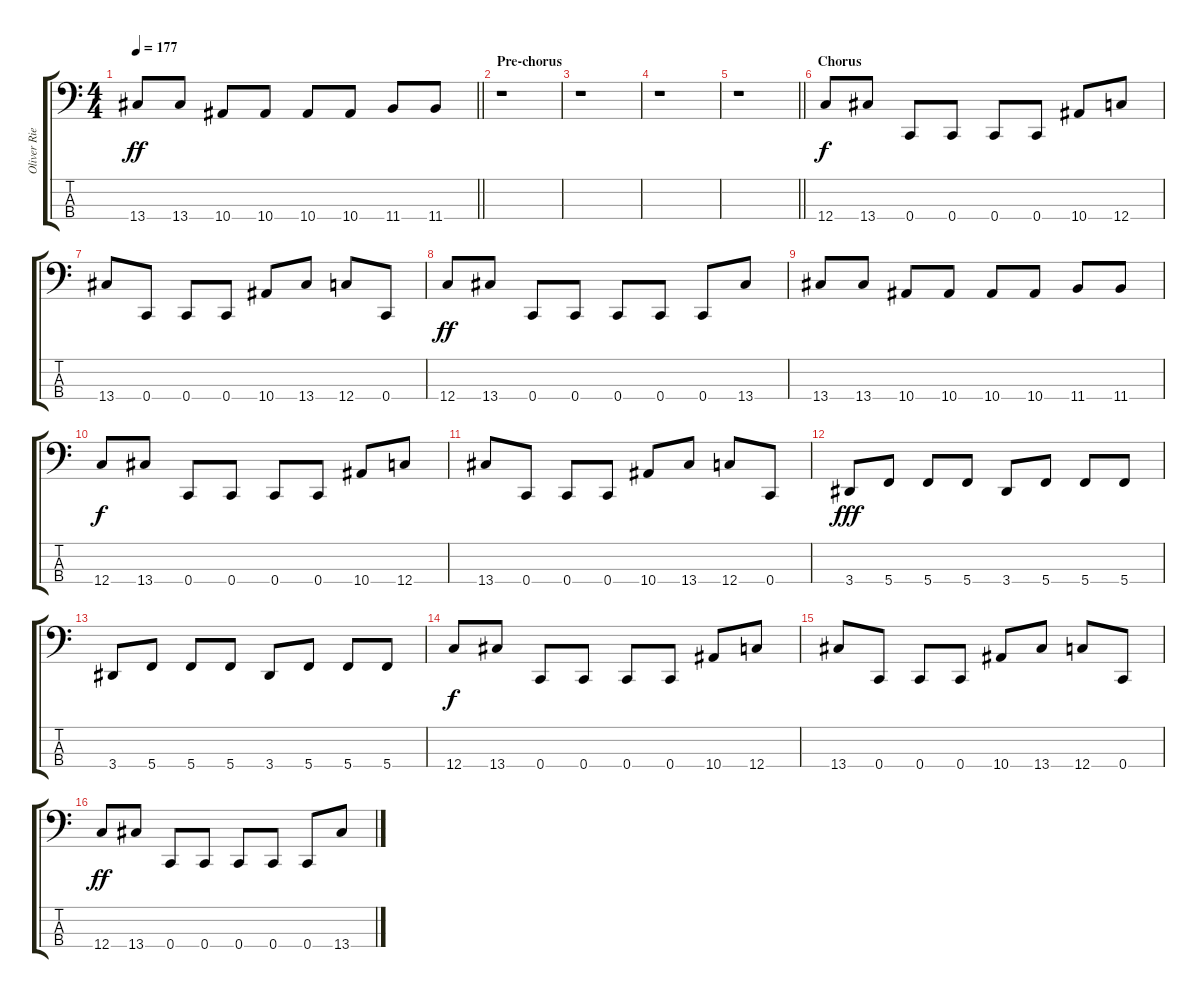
\track ("Oliver Riedel [bass]" "Oliver Rie") {instrument electricbassfinger}
\staff {score tabs}
\tuning (F2 C2 G1 C1) {hide}
\ts (4 4)
\tempo 177
\clef f4
\barLineRight lightlight
\ks c
13.4.8{dy ff} 13.4.8 10.4.8 10.4.8 10.4.8 10.4.8 11.4.8 11.4.8 |
\section ("" "Pre-chorus")
r.1 |
r.1 |
r.1 |
\barLineRight lightlight
r.1 |
\section ("" "Chorus")
12.4.8{dy f} 13.4.8 0.4.8 0.4.8 0.4.8 0.4.8 10.4.8 12.4.8 |
13.4.8 0.4.8 0.4.8 0.4.8 10.4.8 13.4.8 12.4.8 0.4.8 |
12.4.8{dy ff} 13.4.8 0.4.8 0.4.8 0.4.8 0.4.8 0.4.8 13.4.8 |
13.4.8 13.4.8 10.4.8 10.4.8 10.4.8 10.4.8 11.4.8 11.4.8 |
12.4.8{dy f} 13.4.8 0.4.8 0.4.8 0.4.8 0.4.8 10.4.8 12.4.8 |
13.4.8 0.4.8 0.4.8 0.4.8 10.4.8 13.4.8 12.4.8 0.4.8 |
3.4.8{dy fff} 5.4.8 5.4.8 5.4.8 3.4.8 5.4.8 5.4.8 5.4.8 |
3.4.8 5.4.8 5.4.8 5.4.8 3.4.8 5.4.8 5.4.8 5.4.8 |
12.4.8{dy f} 13.4.8 0.4.8 0.4.8 0.4.8 0.4.8 10.4.8 12.4.8 |
13.4.8 0.4.8 0.4.8 0.4.8 10.4.8 13.4.8 12.4.8 0.4.8 |
12.4.8{dy ff} 13.4.8 0.4.8 0.4.8 0.4.8 0.4.8 0.4.8 13.4.8
